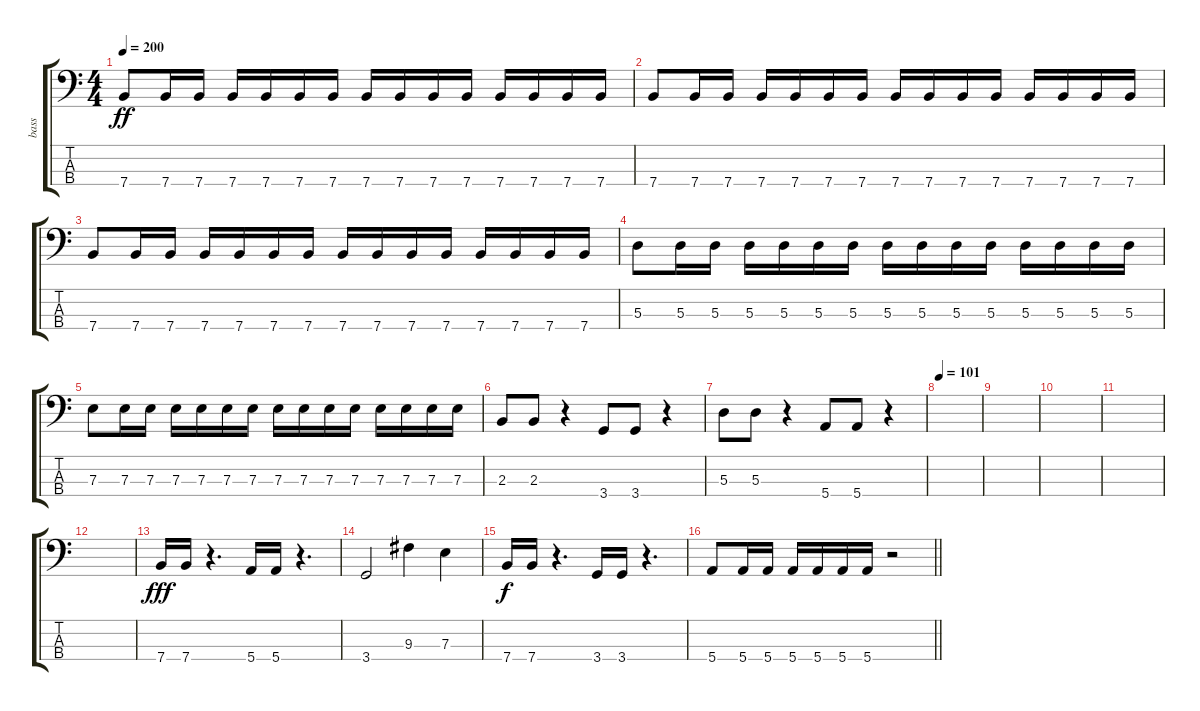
\track ("bass" "bass") {instrument electricbassfinger}
\staff {score tabs}
\tuning (G2 D2 A1 E1) {hide}
\ts (4 4)
\tempo 200
\clef f4
\ks c
7.4.8{dy ff} 7.4.16 7.4.16 7.4.16 7.4.16 7.4.16 7.4.16 7.4.16 7.4.16 7.4.16 7.4.16 7.4.16 7.4.16 7.4.16 7.4.16 |
7.4.8 7.4.16 7.4.16 7.4.16 7.4.16 7.4.16 7.4.16 7.4.16 7.4.16 7.4.16 7.4.16 7.4.16 7.4.16 7.4.16 7.4.16 |
7.4.8 7.4.16 7.4.16 7.4.16 7.4.16 7.4.16 7.4.16 7.4.16 7.4.16 7.4.16 7.4.16 7.4.16 7.4.16 7.4.16 7.4.16 |
5.3.8 5.3.16 5.3.16 5.3.16 5.3.16 5.3.16 5.3.16 5.3.16 5.3.16 5.3.16 5.3.16 5.3.16 5.3.16 5.3.16 5.3.16 |
7.3.8 7.3.16 7.3.16 7.3.16 7.3.16 7.3.16 7.3.16 7.3.16 7.3.16 7.3.16 7.3.16 7.3.16 7.3.16 7.3.16 7.3.16 |
2.3.8 2.3.8 r.4 3.4.8 3.4.8 r.4 |
5.3.8 5.3.8 r.4 5.4.8 5.4.8 r.4 |
\tempo 101
|
|
|
|
|
7.4.16{dy fff} 7.4.16 r.4{d} 5.4.16 5.4.16 r.4{d} |
3.4.2 9.3.4 7.3.4 |
7.4.16{dy f} 7.4.16 r.4{d} 3.4.16 3.4.16 r.4{d} |
\barLineRight lightlight
5.4.8 5.4.16 5.4.16 5.4.16 5.4.16 5.4.16 5.4.16 r.2
